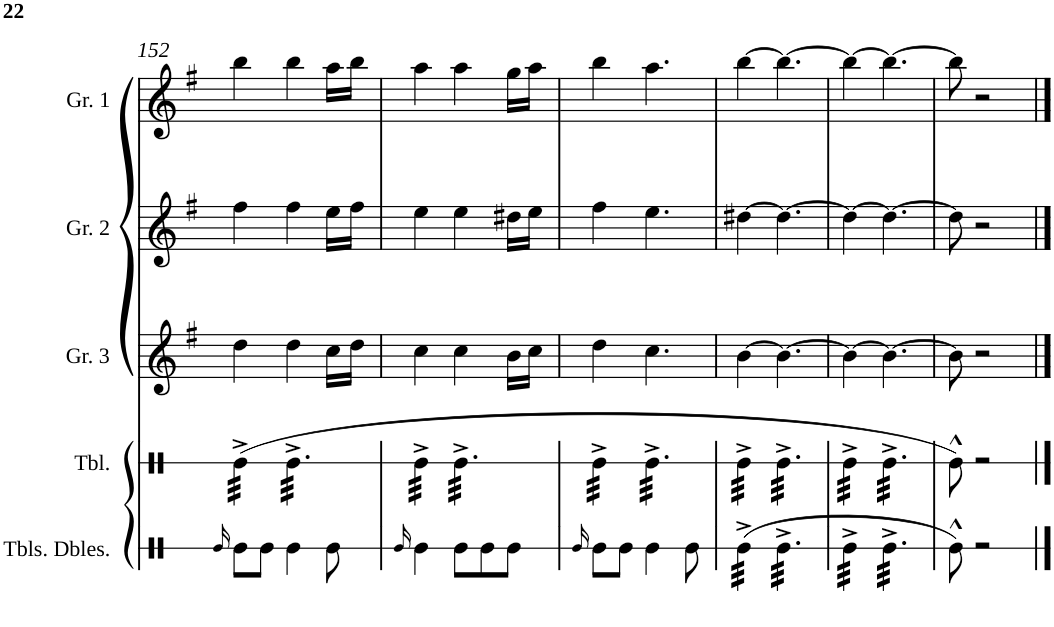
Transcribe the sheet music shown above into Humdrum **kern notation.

**kern	**kern	**kern	**kern	**kern
*part5	*part4	*part3	*part2	*part1
*staff5	*staff4	*staff3	*staff2	*staff1
*I"Timbals dels Diables	*I"Timbal	*I"Gralla 3	*I"Gralla 2	*I"Gralla 1
*I'Tbls. Dbles.	*I'Tbl.	*I'Gr. 3	*I'Gr. 2	*I'Gr. 1
!!LO:PB:g=z
*clefX	*clefX	*clefG2	*clefG2	*clefG2
*k[f#]	*k[f#]	*k[f#]	*k[f#]	*k[f#]
*G:	*G:	*G:	*G:	*G:
*M3/8	*M3/8	*M3/8	*M3/8	*M3/8
=152	=152	=152	=152	=152
16qRe/	.	.	.	.
*	*tremolo	*	*	*
8Re\L	(>32Re^\LLL	4dd\	4ff#\	4bb\
.	(>32Re^\	.	.	.
.	(>32Re^\	.	.	.
.	(>32Re^\	.	.	.
8Re\J	(>32Re^\	.	.	.
.	(>32Re^\	.	.	.
.	(>32Re^\	.	.	.
.	32Re^\JJJ	.	.	.
[8Re\	[64Re^\	[8dd\	[8ff#\	[8bb\
.	64Re^\	.	.	.
.	64Re^\	.	.	.
.	64Re^\	.	.	.
.	64Re^\	.	.	.
.	64Re^\	.	.	.
.	64Re^\	.	.	.
.	64Re^\	.	.	.
8ryy	4ryy	8ryy	8ryy	8ryy
8Re\	.	16cc\LL	16ee\LL	16aa\LL
.	.	16dd\JJ	16ff#\JJ	16bb\JJ
=153	=153	=153	=153	=153
16qRe/	.	.	.	.
4Re\	32Re^\LLL	4cc\	4ee\	4aa\
.	32Re^\	.	.	.
.	32Re^\	.	.	.
.	32Re^\	.	.	.
.	32Re^\	.	.	.
.	32Re^\	.	.	.
.	32Re^\	.	.	.
.	32Re^\JJJ	.	.	.
*	*Xtremolo	*	*	*
8Re\]	4Re\]	8dd\]	8ff#\]	8bb\]
8Re\L	.	[8cc\	[8ee\	[8aa\
*	*tremolo	*	*	*
8Re\	[64Re^\	16b\LL	16dd#X\LL	16gg\LL
.	64Re^\	.	.	.
.	64Re^\	.	.	.
.	64Re^\	.	.	.
.	64Re^\	16cc\JJ	16ee\JJ	16aa\JJ
.	64Re^\	.	.	.
.	64Re^\	.	.	.
.	64Re^\	.	.	.
8Re\J	8ryy	8ryy	8ryy	8ryy
=154	=154	=154	=154	=154
16qRe/	.	.	.	.
8Re\L	32Re^\LLL	4dd\	4ff#\	4bb\
.	32Re^\	.	.	.
.	32Re^\	.	.	.
.	32Re^\	.	.	.
8Re\J	32Re^\	.	.	.
.	32Re^\	.	.	.
.	32Re^\	.	.	.
.	32Re^\JJJ	.	.	.
*	*Xtremolo	*	*	*
[8Re\	4Re\]	8cc\]	8ee\]	8aa\]
8ryy	.	[8cc\	[8ee\	[8aa\
*	*tremolo	*	*	*
8Re\	[64Re^\	8ryy	8ryy	8ryy
.	64Re^\	.	.	.
.	64Re^\	.	.	.
.	64Re^\	.	.	.
.	64Re^\	.	.	.
.	64Re^\	.	.	.
.	64Re^\	.	.	.
.	64Re^\	.	.	.
=155	=155	=155	=155	=155
*tremolo	*	*	*	*
(>32Re^\LLL	32Re^\LLL	[4b\	[4dd#X\	[4bb\
(>32Re^\	32Re^\	.	.	.
(>32Re^\	32Re^\	.	.	.
(>32Re^\	32Re^\	.	.	.
(>32Re^\	32Re^\	.	.	.
(>32Re^\	32Re^\	.	.	.
(>32Re^\	32Re^\	.	.	.
32Re^\JJJ	32Re^\JJJ	.	.	.
*	*Xtremolo	*	*	*
*Xtremolo	*	*	*	*
8Re\]	4Re\]	4cc\]	4ee\]	4aa\]
*tremolo	*	*	*	*
[64Re^\	.	.	.	.
64Re^\	.	.	.	.
64Re^\	.	.	.	.
64Re^\	.	.	.	.
64Re^\	.	.	.	.
64Re^\	.	.	.	.
64Re^\	.	.	.	.
64Re^\	.	.	.	.
*	*tremolo	*	*	*
8ryy	[64Re^\	8b\_	8dd#\_	8bb\_
.	64Re^\	.	.	.
.	64Re^\	.	.	.
.	64Re^\	.	.	.
.	64Re^\	.	.	.
.	64Re^\	.	.	.
.	64Re^\	.	.	.
.	64Re^\	.	.	.
=156	=156	=156	=156	=156
32Re^\LLL	32Re^\LLL	4b\_	4dd#\_	4bb\_
32Re^\	32Re^\	.	.	.
32Re^\	32Re^\	.	.	.
32Re^\	32Re^\	.	.	.
32Re^\	32Re^\	.	.	.
32Re^\	32Re^\	.	.	.
32Re^\	32Re^\	.	.	.
32Re^\JJJ	32Re^\JJJ	.	.	.
*	*Xtremolo	*	*	*
*Xtremolo	*	*	*	*
4Re\]	4Re\]	4b\_	4dd#\_	4bb\_
*tremolo	*	*	*	*
*	*tremolo	*	*	*
[64Re^\	[64Re^\	8b\_	8dd#\_	8bb\_
64Re^\	64Re^\	.	.	.
64Re^\	64Re^\	.	.	.
64Re^\	64Re^\	.	.	.
64Re^\	64Re^\	.	.	.
64Re^\	64Re^\	.	.	.
64Re^\	64Re^\	.	.	.
64Re^\	64Re^\	.	.	.
*	*Xtremolo	*	*	*
*Xtremolo	*	*	*	*
=157	=157	=157	=157	=157
8Re^^\)	8Re^^\)	8b\]	8dd#\]	8bb\]
4Re\]	4Re\]	4b\_	4dd#\_	4bb\_
4r	4r	4r	4r	4r
==158	==158	==158	==158	==158
4r	4r	4r	4r	4r
=	=	=	=	=
*-	*-	*-	*-	*-
